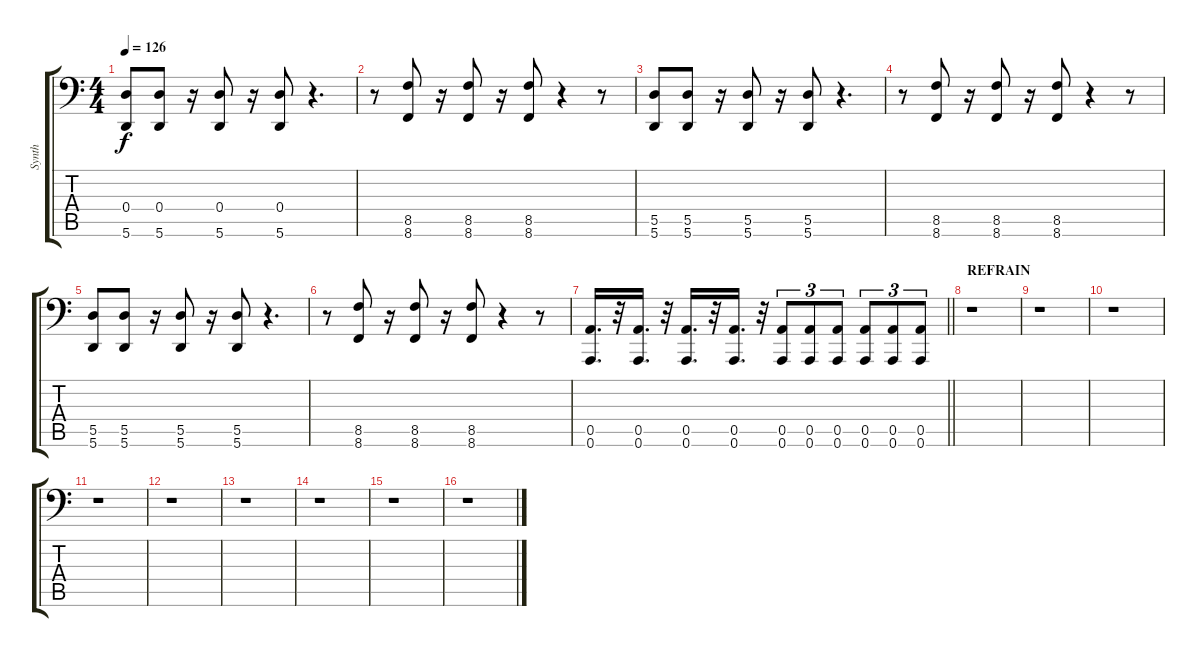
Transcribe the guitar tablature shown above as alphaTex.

\track ("Synth" "Synth") {instrument lead1square}
\staff {score tabs}
\tuning (E4 B3 G3 D3 A2 A1) {hide}
\ts (4 4)
\tempo 126
\clef f4
\ks c
(0.4 5.6).8{dy f} (0.4 5.6).8 r.16 (0.4 5.6).8 r.16 (0.4 5.6).8 r.4{d} |
r.8 (8.5 8.6).8 r.16 (8.5 8.6).8 r.16 (8.5 8.6).8 r.4 r.8 |
(5.5 5.6).8 (5.5 5.6).8 r.16 (5.5 5.6).8 r.16 (5.5 5.6).8 r.4{d} |
r.8 (8.5 8.6).8 r.16 (8.5 8.6).8 r.16 (8.5 8.6).8 r.4 r.8 |
(5.5 5.6).8 (5.5 5.6).8 r.16 (5.5 5.6).8 r.16 (5.5 5.6).8 r.4{d} |
r.8 (8.5 8.6).8 r.16 (8.5 8.6).8 r.16 (8.5 8.6).8 r.4 r.8 |
\barLineRight lightlight
(0.5 0.6).16{d} r.32 (0.5 0.6).16{d} r.32 (0.5 0.6).16{d} r.32 (0.5 0.6).16{d} r.32 (0.5 0.6).8{tu (3 2)} (0.5 0.6).8{tu (3 2)} (0.5 0.6).8{tu (3 2)} (0.5 0.6).8{tu (3 2)} (0.5 0.6).8{tu (3 2)} (0.5 0.6).8{tu (3 2)} |
\section ("" "REFRAIN")
r.1 |
r.1 |
r.1 |
r.1 |
r.1 |
r.1 |
r.1 |
r.1 |
r.1
